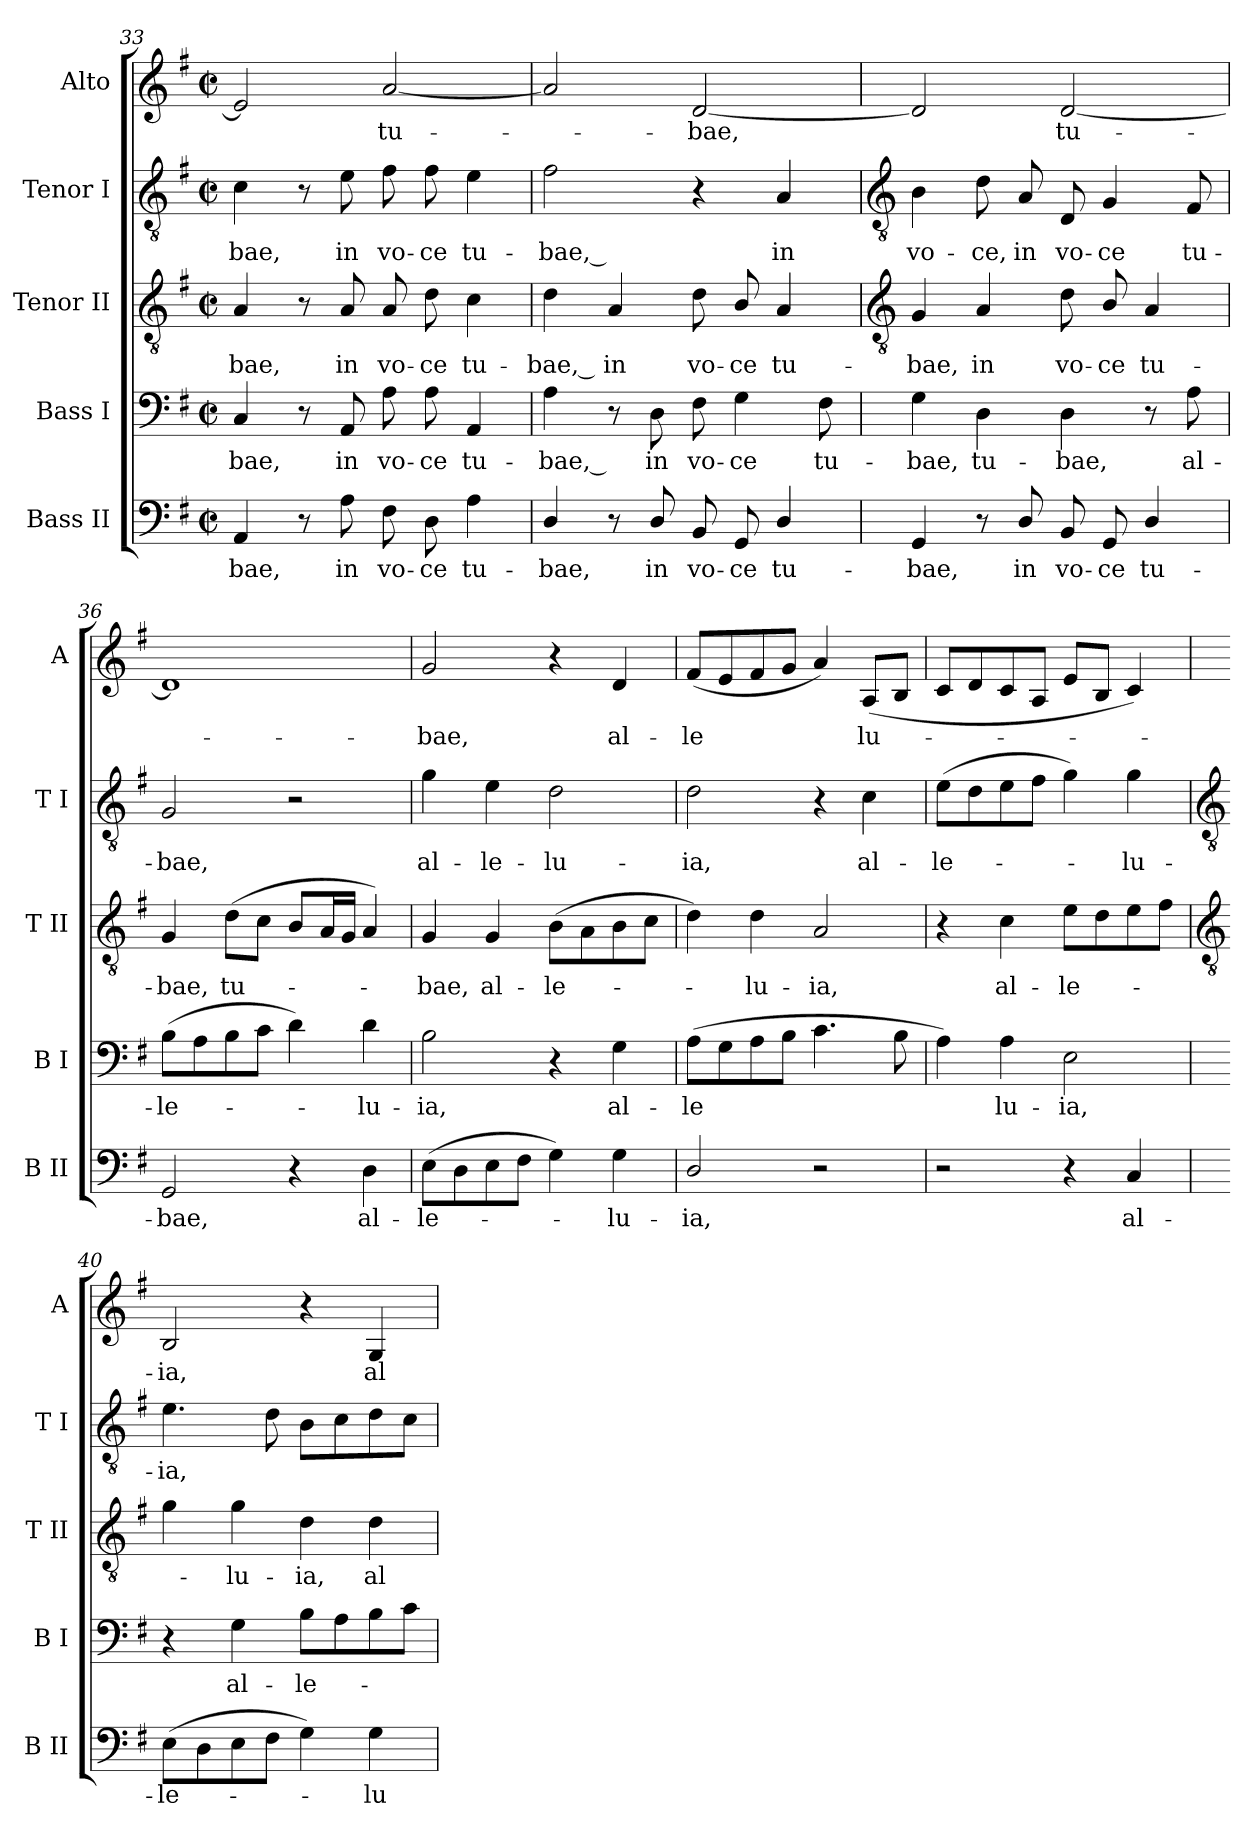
**kern	**text	**kern	**text	**kern	**text	**kern	**text	**kern	**text
*part5	*part5	*part4	*part4	*part3	*part3	*part2	*part2	*part1	*part1
*staff5	*staff5	*staff4	*staff4	*staff3	*staff3	*staff2	*staff2	*staff1	*staff1
*I"Bass II	*	*I"Bass I	*	*I"Tenor II	*	*I"Tenor I	*	*I"Alto	*
*I'B II	*	*I'B I	*	*I'T II	*	*I'T I	*	*I'A	*
*clefF4	*	*clefF4	*	*clefGv2	*	*clefGv2	*	*clefG2	*
*k[f#]	*	*k[f#]	*	*k[f#]	*	*k[f#]	*	*k[f#]	*
*G:	*	*G:	*	*G:	*	*G:	*	*G:	*
*M2/2	*	*M2/2	*	*M2/2	*	*M2/2	*	*M2/2	*
*met(c|)	*	*met(c|)	*	*met(c|)	*	*met(c|)	*	*met(c|)	*
=33	=33	=33	=33	=33	=33	=33	=33	=33	=33
!	!LO:LY:b	!	!LO:LY:b	!	!LO:LY:b	!	!LO:LY:b	!	!
4AA	-bae,	4C	-bae,	4A	-bae,	4c	-bae,	2e]	.
8r	.	8r	.	8r	.	8r	.	.	.
!	!LO:LY:b	!	!LO:LY:b	!	!LO:LY:b	!	!LO:LY:b	!	!
8A	in	8AA	in	8A	in	8e	in	.	.
!	!LO:LY:b	!	!LO:LY:b	!	!LO:LY:b	!	!LO:LY:b	!	!LO:LY:b
8F#	vo-	8A	vo-	8A	vo-	8f#	vo-	[2a	tu-
!	!LO:LY:b	!	!LO:LY:b	!	!LO:LY:b	!	!LO:LY:b	!	!
8D	-ce	8A	-ce	8d	-ce	8f#	-ce	.	.
!	!LO:LY:b	!	!LO:LY:b	!	!LO:LY:b	!	!LO:LY:b	!	!
4A	tu-	4AA	tu-	4c	tu-	4e	tu-	.	.
=34	=34	=34	=34	=34	=34	=34	=34	=34	=34
!	!LO:LY:b	!	!LO:LY:b	!	!LO:LY:b	!	!LO:LY:b	!	!
4D/	-bae,	4A	-bae, ­	4d	-bae, ­	2f#	-bae, ­	2a]	.
!	!	!	!	!	!LO:LY:b	!	!	!	!
8r	.	8r	.	4A	in	.	.	.	.
!	!LO:LY:b	!	!LO:LY:b	!	!	!	!	!	!
8D/	in	8D	in	.	.	.	.	.	.
!	!LO:LY:b	!	!LO:LY:b	!	!LO:LY:b	!	!	!	!LO:LY:b
8BB	vo-	8F#	vo-	8d	vo-	4r	.	[2d	bae,
!	!LO:LY:b	!	!LO:LY:b	!	!LO:LY:b	!	!	!	!
8GG	-ce	4G	-ce	8B/	-ce	.	.	.	.
!	!LO:LY:b	!	!	!	!LO:LY:b	!	!LO:LY:b	!	!
4D/	tu-	.	.	4A	tu-	4A	in	.	.
!	!	!	!LO:LY:b	!	!	!	!	!	!
.	.	8F#	tu-	.	.	.	.	.	.
!!LO:LB:g=z
=35	=35	=35	=35	=35	=35	=35	=35	=35	=35
*	*	*	*	*clefGv2	*	*clefGv2	*	*	*
!	!LO:LY:b	!	!LO:LY:b	!	!LO:LY:b	!	!LO:LY:b	!	!
4GG	-bae,	4G	-bae,	4G	-bae,	4B	vo-	2d]	.
!	!	!	!LO:LY:b	!	!LO:LY:b	!	!LO:LY:b	!	!
8r	.	4D	tu-	4A	in	8d	-ce,	.	.
!	!LO:LY:b	!	!	!	!	!	!LO:LY:b	!	!
8D/	in	.	.	.	.	8A	in	.	.
!	!LO:LY:b	!	!LO:LY:b	!	!LO:LY:b	!	!LO:LY:b	!	!LO:LY:b
8BB	vo-	4D	-bae,	8d	vo-	8D	vo-	[2d	tu-
!	!LO:LY:b	!	!	!	!LO:LY:b	!	!LO:LY:b	!	!
8GG	-ce	.	.	8B/	-ce	4G	-ce	.	.
!	!LO:LY:b	!	!	!	!LO:LY:b	!	!	!	!
4D/	tu-	8r	.	4A	tu-	.	.	.	.
!	!	!	!LO:LY:b	!	!	!	!LO:LY:b	!	!
.	.	8A	al-	.	.	8F#	tu-	.	.
=36	=36	=36	=36	=36	=36	=36	=36	=36	=36
!	!LO:LY:b	!	!LO:LY:b	!	!LO:LY:b	!	!LO:LY:b	!	!
2GG	-bae,	(>8BL	-le-	4G	-bae,	2G	-bae,	1d]	.
.	.	8A	.	.	.	.	.	.	.
!	!	!	!	!	!LO:LY:b	!	!	!	!
.	.	8B	.	(<8dL	tu-	.	.	.	.
.	.	8cJ	.	8cJ	.	.	.	.	.
4r	.	4d)	.	8BL	.	2r	.	.	.
.	.	.	.	16AL	.	.	.	.	.
.	.	.	.	16GJJ	.	.	.	.	.
!	!LO:LY:b	!	!LO:LY:b	!	!	!	!	!	!
4D	al-	4d	lu-	4A)	.	.	.	.	.
=37	=37	=37	=37	=37	=37	=37	=37	=37	=37
!	!LO:LY:b	!	!LO:LY:b	!	!LO:LY:b	!	!LO:LY:b	!	!LO:LY:b
(>8EL	-le-	2B	-ia,	4G	bae,	4g	al-	2g	bae,
8D	.	.	.	.	.	.	.	.	.
!	!	!	!	!	!LO:LY:b	!	!LO:LY:b	!	!
8E	.	.	.	4G	al-	4e	-le-	.	.
8F#J	.	.	.	.	.	.	.	.	.
!	!	!	!	!	!LO:LY:b	!	!LO:LY:b	!	!
4G)	.	4r	.	(>8BL	-le-	2d	-lu-	4r	.
.	.	.	.	8A	.	.	.	.	.
!	!LO:LY:b	!	!LO:LY:b	!	!	!	!	!	!LO:LY:b
4G	lu-	4G	al-	8B	.	.	.	4d	al-
.	.	.	.	8cJ	.	.	.	.	.
=38	=38	=38	=38	=38	=38	=38	=38	=38	=38
!	!LO:LY:b	!	!LO:LY:b	!	!	!	!LO:LY:b	!	!LO:LY:b
2D/	-ia,	(>8AL	-le­	4d)	.	2d	-ia,	(<8f#L	-le­
.	.	8G	.	.	.	.	.	8e	.
!	!	!	!	!	!LO:LY:b	!	!	!	!
.	.	8A	.	4d	lu-	.	.	8f#	.
.	.	8BJ	.	.	.	.	.	8gJ	.
!	!	!	!	!	!LO:LY:b	!	!	!	!
2r	.	4.c	.	2A	-ia,	4r	.	4a)	.
!	!	!	!	!	!	!	!LO:LY:b	!	!LO:LY:b
.	.	.	.	.	.	4c	al-	(<8AL	lu-
.	.	8B	.	.	.	.	.	8BJ	.
=39	=39	=39	=39	=39	=39	=39	=39	=39	=39
!	!	!	!	!	!	!	!LO:LY:b	!	!
2r	.	4A)	.	4r	.	(>8eL	-le-	8cL	.
.	.	.	.	.	.	8d	.	8d	.
!	!	!	!LO:LY:b	!	!LO:LY:b	!	!	!	!
.	.	4A	lu-	4c	al-	8e	.	8c	.
.	.	.	.	.	.	8f#J	.	8AJ	.
!	!	!	!LO:LY:b	!	!LO:LY:b	!	!	!	!
4r	.	2E	-ia,	8eL	-le-	4g)	.	8eL	.
.	.	.	.	8d	.	.	.	8BJ	.
!	!LO:LY:b	!	!	!	!	!	!LO:LY:b	!	!
4C	al-	.	.	8e	.	4g	lu-	4c)	.
.	.	.	.	8f#J	.	.	.	.	.
!!LO:LB:g=z
=40	=40	=40	=40	=40	=40	=40	=40	=40	=40
*	*	*	*	*clefGv2	*	*clefGv2	*	*	*
!	!LO:LY:b	!	!	!	!	!	!LO:LY:b	!	!LO:LY:b
(>8EL	-le-	4r	.	4g	.	4.e	-ia,	2B	ia,
8D	.	.	.	.	.	.	.	.	.
!	!	!	!LO:LY:b	!	!LO:LY:b	!	!	!	!
8E	.	4G	al-	4g	lu-	.	.	.	.
8F#J	.	.	.	.	.	8d	.	.	.
!	!	!	!LO:LY:b	!	!LO:LY:b	!	!	!	!
4G)	.	8BL	-le-	4d	-ia,	8BL	.	4r	.
.	.	8A	.	.	.	8c	.	.	.
!	!LO:LY:b	!	!	!	!LO:LY:b	!	!	!	!LO:LY:b
4G	lu-	8B	.	4d	al-	8d	.	4G	al-
.	.	8cJ	.	.	.	8cJ	.	.	.
=	=	=	=	=	=	=	=	=	=
*-	*-	*-	*-	*-	*-	*-	*-	*-	*-
